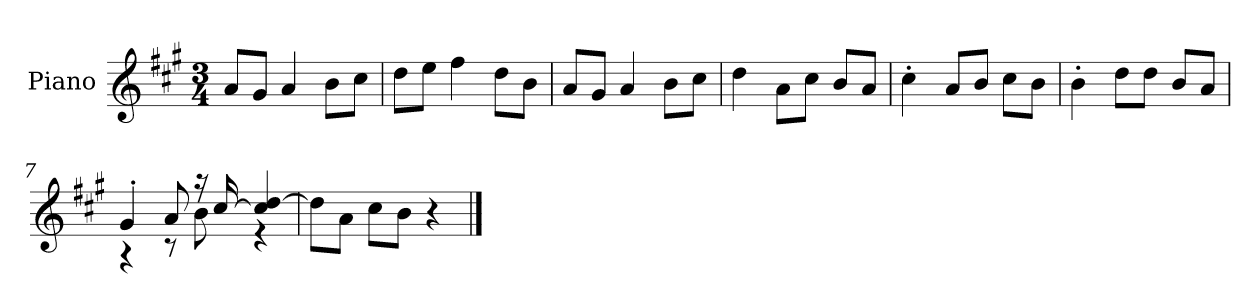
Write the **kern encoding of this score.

**kern
*part1
*staff1
*I"Piano
*I'P-no
*clefG2
*k[f#c#g#]
*M3/4
*MM175
=1
8a/L
8g#/J
4a/
8b\L
8cc#\J
=2
8dd\L
8ee\J
4ff#\
8dd\L
8b\J
=3
8a/L
8g#/J
4a/
8b\L
8cc#\J
=4
4dd\
8a\L
8cc#\J
8b/L
8a/J
=5
4cc#'\
8a/L
8b/J
8cc#\L
8b\J
=6
4b'\
8dd\L
8dd\J
8b/L
8a/J
=7
*^
4g#'/	4r
8a/	8r
16r	8b\
[16cc#/	.
4cc#/] [4dd/	4r
*v	*v
!!LO:LB:g=z
=8
8dd\L]
8a\J
8cc#\L
8b\J
4r
==
*-
